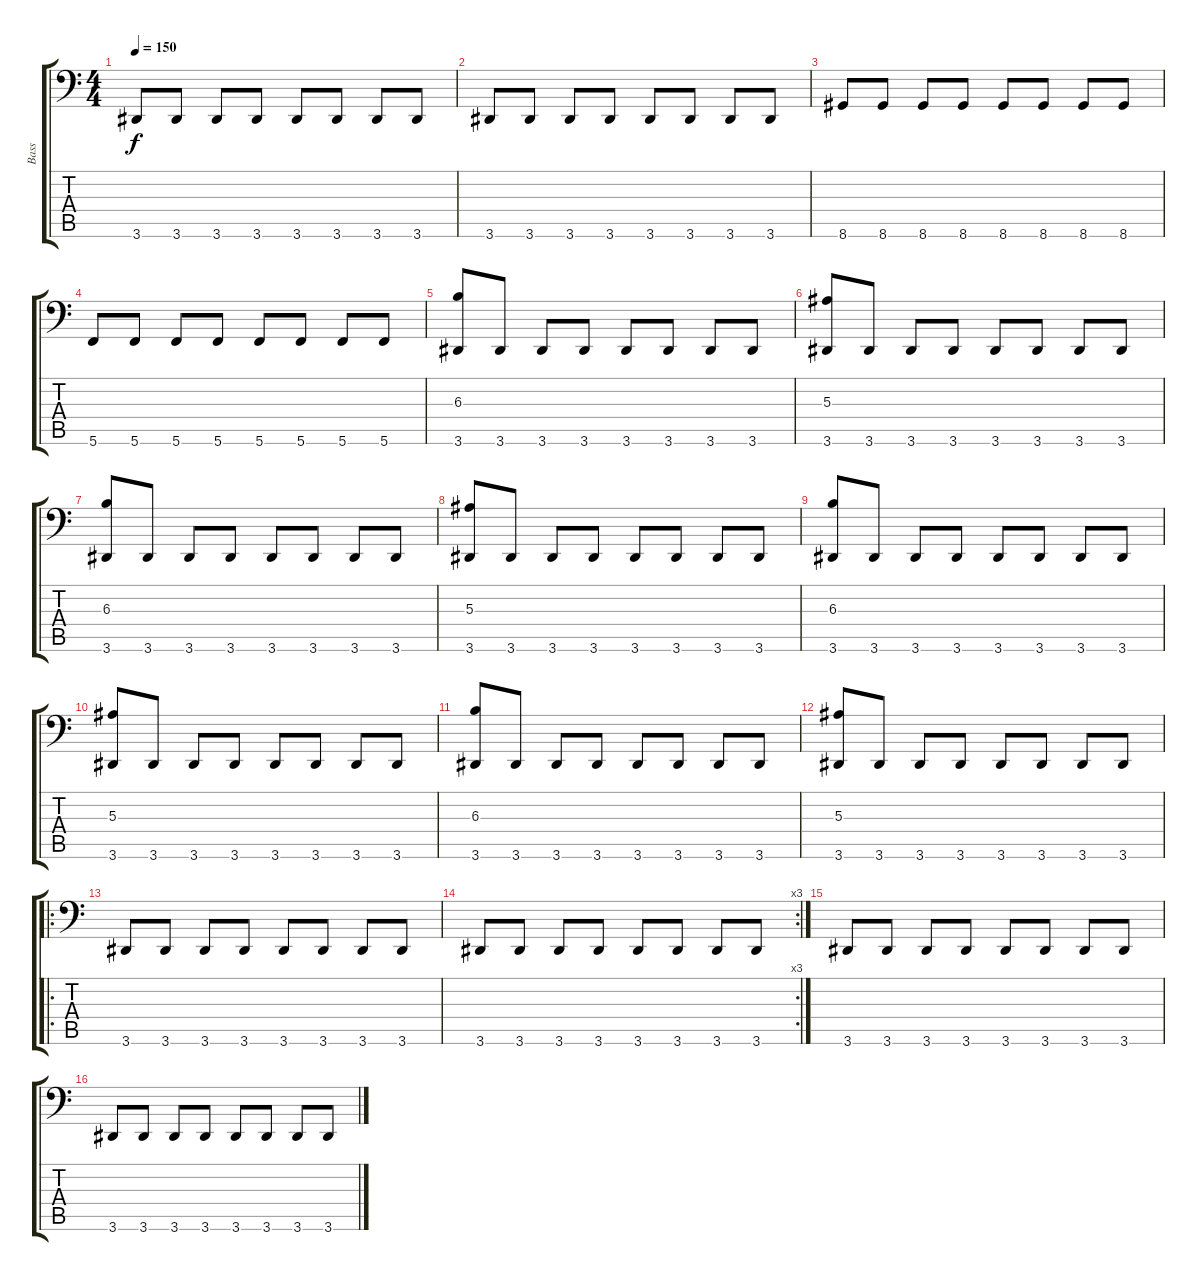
\track ("Bass" "Bass") {instrument electricbassfinger}
\staff {score tabs}
\tuning (D3 A2 F2 C2 G1 C1) {hide}
\ts (4 4)
\tempo 150
\clef f4
\ks c
3.6.8{dy f} 3.6.8 3.6.8 3.6.8 3.6.8 3.6.8 3.6.8 3.6.8 |
3.6.8 3.6.8 3.6.8 3.6.8 3.6.8 3.6.8 3.6.8 3.6.8 |
8.6.8 8.6.8 8.6.8 8.6.8 8.6.8 8.6.8 8.6.8 8.6.8 |
5.6.8 5.6.8 5.6.8 5.6.8 5.6.8 5.6.8 5.6.8 5.6.8 |
(6.3 3.6).8 3.6.8 3.6.8 3.6.8 3.6.8 3.6.8 3.6.8 3.6.8 |
(5.3 3.6).8 3.6.8 3.6.8 3.6.8 3.6.8 3.6.8 3.6.8 3.6.8 |
(6.3 3.6).8 3.6.8 3.6.8 3.6.8 3.6.8 3.6.8 3.6.8 3.6.8 |
(5.3 3.6).8 3.6.8 3.6.8 3.6.8 3.6.8 3.6.8 3.6.8 3.6.8 |
(6.3 3.6).8 3.6.8 3.6.8 3.6.8 3.6.8 3.6.8 3.6.8 3.6.8 |
(5.3 3.6).8 3.6.8 3.6.8 3.6.8 3.6.8 3.6.8 3.6.8 3.6.8 |
(6.3 3.6).8 3.6.8 3.6.8 3.6.8 3.6.8 3.6.8 3.6.8 3.6.8 |
(5.3 3.6).8 3.6.8 3.6.8 3.6.8 3.6.8 3.6.8 3.6.8 3.6.8 |
\ro
3.6.8 3.6.8 3.6.8 3.6.8 3.6.8 3.6.8 3.6.8 3.6.8 |
\rc 3
3.6.8 3.6.8 3.6.8 3.6.8 3.6.8 3.6.8 3.6.8 3.6.8 |
3.6.8 3.6.8 3.6.8 3.6.8 3.6.8 3.6.8 3.6.8 3.6.8 |
3.6.8 3.6.8 3.6.8 3.6.8 3.6.8 3.6.8 3.6.8 3.6.8
